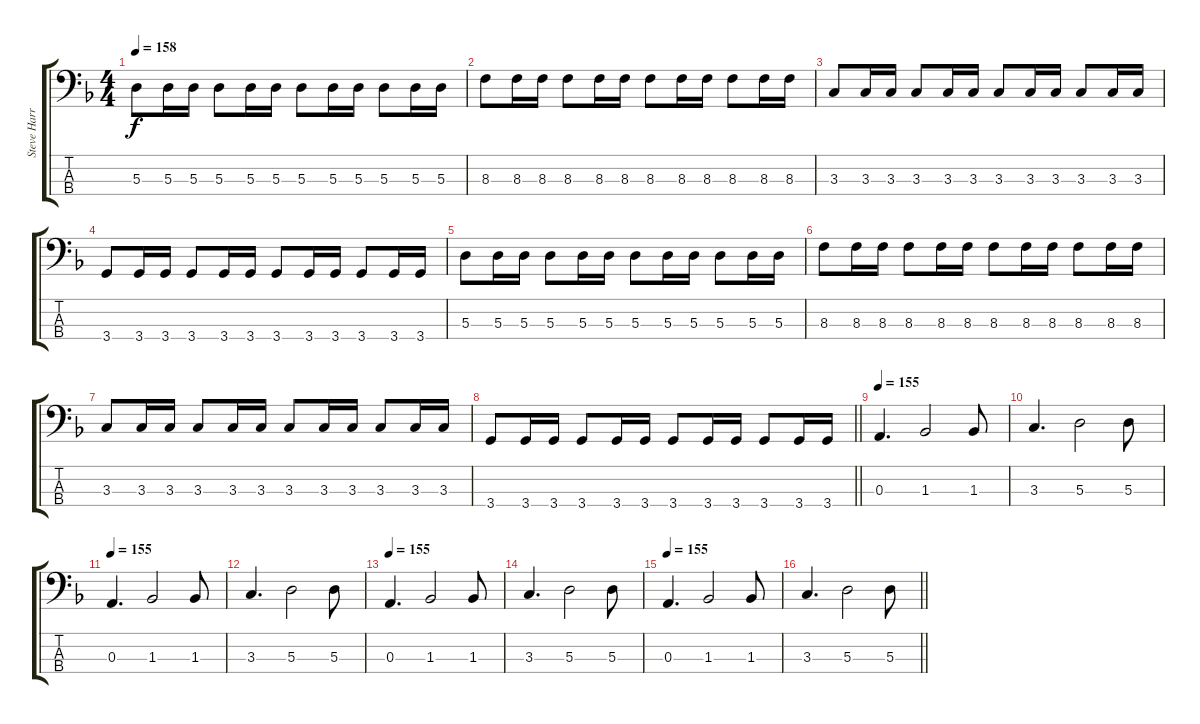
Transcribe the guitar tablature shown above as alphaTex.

\track ("Steve Harris" "Steve Harr") {instrument electricbassfinger}
\staff {score tabs}
\tuning (G2 D2 A1 E1) {hide}
\ts (4 4)
\tempo 158
\clef f4
\ks f
5.3.8{dy f} 5.3.16 5.3.16 5.3.8 5.3.16 5.3.16 5.3.8 5.3.16 5.3.16 5.3.8 5.3.16 5.3.16 |
8.3.8 8.3.16 8.3.16 8.3.8 8.3.16 8.3.16 8.3.8 8.3.16 8.3.16 8.3.8 8.3.16 8.3.16 |
3.3.8 3.3.16 3.3.16 3.3.8 3.3.16 3.3.16 3.3.8 3.3.16 3.3.16 3.3.8 3.3.16 3.3.16 |
3.4.8 3.4.16 3.4.16 3.4.8 3.4.16 3.4.16 3.4.8 3.4.16 3.4.16 3.4.8 3.4.16 3.4.16 |
5.3.8 5.3.16 5.3.16 5.3.8 5.3.16 5.3.16 5.3.8 5.3.16 5.3.16 5.3.8 5.3.16 5.3.16 |
8.3.8 8.3.16 8.3.16 8.3.8 8.3.16 8.3.16 8.3.8 8.3.16 8.3.16 8.3.8 8.3.16 8.3.16 |
3.3.8 3.3.16 3.3.16 3.3.8 3.3.16 3.3.16 3.3.8 3.3.16 3.3.16 3.3.8 3.3.16 3.3.16 |
\barLineRight lightlight
3.4.8 3.4.16 3.4.16 3.4.8 3.4.16 3.4.16 3.4.8 3.4.16 3.4.16 3.4.8 3.4.16 3.4.16 |
\tempo 155
0.3.4{d} 1.3.2 1.3.8 |
3.3.4{d} 5.3.2 5.3.8 |
\tempo 155
0.3.4{d} 1.3.2 1.3.8 |
3.3.4{d} 5.3.2 5.3.8 |
\tempo 155
0.3.4{d} 1.3.2 1.3.8 |
3.3.4{d} 5.3.2 5.3.8 |
\tempo 155
0.3.4{d} 1.3.2 1.3.8 |
\barLineRight lightlight
3.3.4{d} 5.3.2 5.3.8
